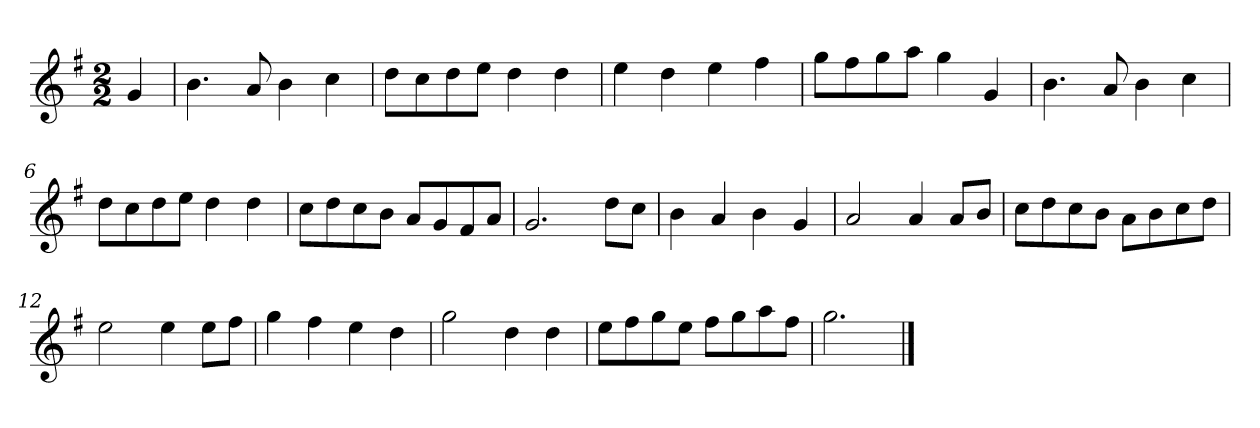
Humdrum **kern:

**kern
*part1
*staff1
*k[f#]
*M2/2
*MM120
=
4g
=1
4.b
8a
4b
4cc
=2
8ddL
8cc
8dd
8eeJ
4dd
4dd
=3
4ee
4dd
4ee
4ff#
=4
8ggL
8ff#
8gg
8aaJ
4gg
4g
=5
4.b
8a
4b
4cc
=6
8ddL
8cc
8dd
8eeJ
4dd
4dd
=7
8ccL
8dd
8cc
8bJ
8aL
8g
8f#
8aJ
=8
2.g
8ddL
8ccJ
=9
4b
4a
4b
4g
=10
2a
4a
8aL
8bJ
=11
8ccL
8dd
8cc
8bJ
8aL
8b
8cc
8ddJ
=12
2ee
4ee
8eeL
8ff#J
=13
4gg
4ff#
4ee
4dd
=14
2gg
4dd
4dd
=15
8eeL
8ff#
8gg
8eeJ
8ff#L
8gg
8aa
8ff#J
=16
2.gg
==
*-
